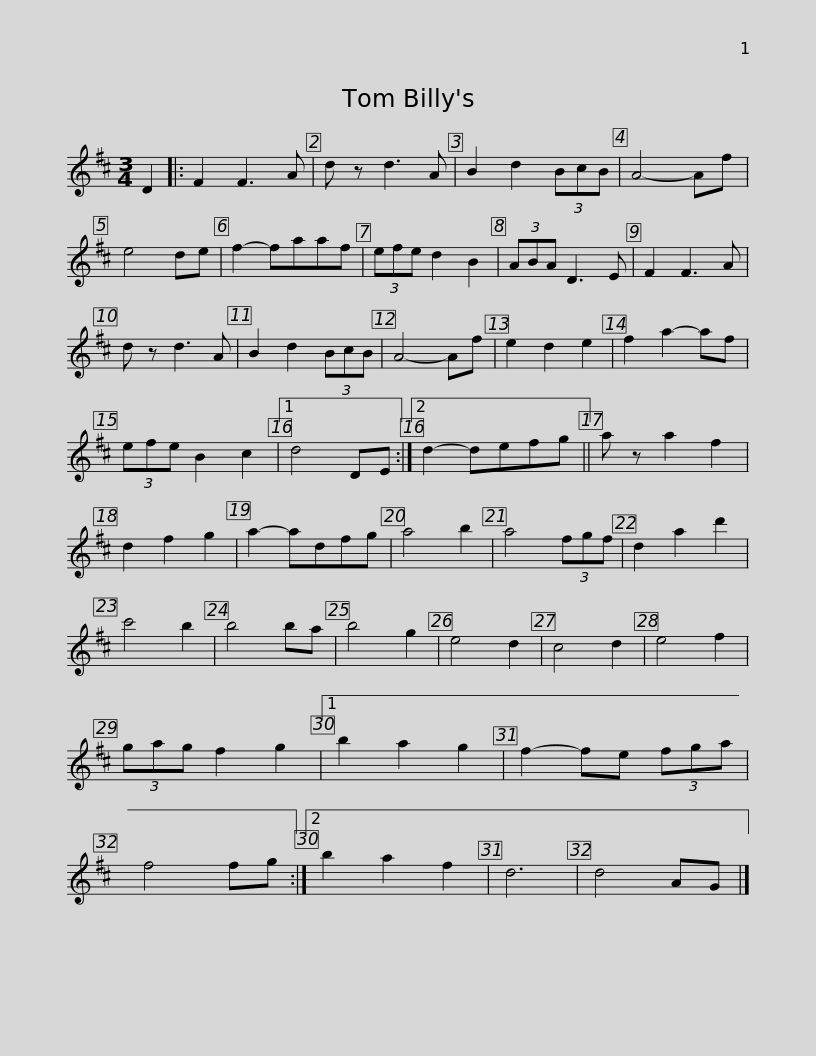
X:1
L:1/8
M:3/4
I:linebreak $
K:D
V:1 treble
V:1
 D2 |: F2 F3 A | d z d3 A | B2 d2 (3BcB | A4- Af | %5
 e4 de | f2- faaf | (3efe d2 B2 | (3ABA D3 E |$ F2 F3 A | %10
 d z d3 A | B2 d2 (3BcB | A4- Af | e2 d2 e2 | f2 a2- af | %15
 (3efe B2 c2 |1 d4 DE :|2 d2- defg || a z a2 f2 |$ d2 f2 g2 | %20
 a2- adfg | a4 b2 | a4 (3fgf | d2 a2 d'2 | c'4 b2 | %25
 b4 ba | b4 g2 | e4 d2 | c4 d2 | e4 f2 | %30
 (3gag f2 g2 |1$ b2 a2 g2 | f2- fe (3fga | f4 fg :|2 b2 a2 f2 | %35
 d6 | d4 AG |] %37
